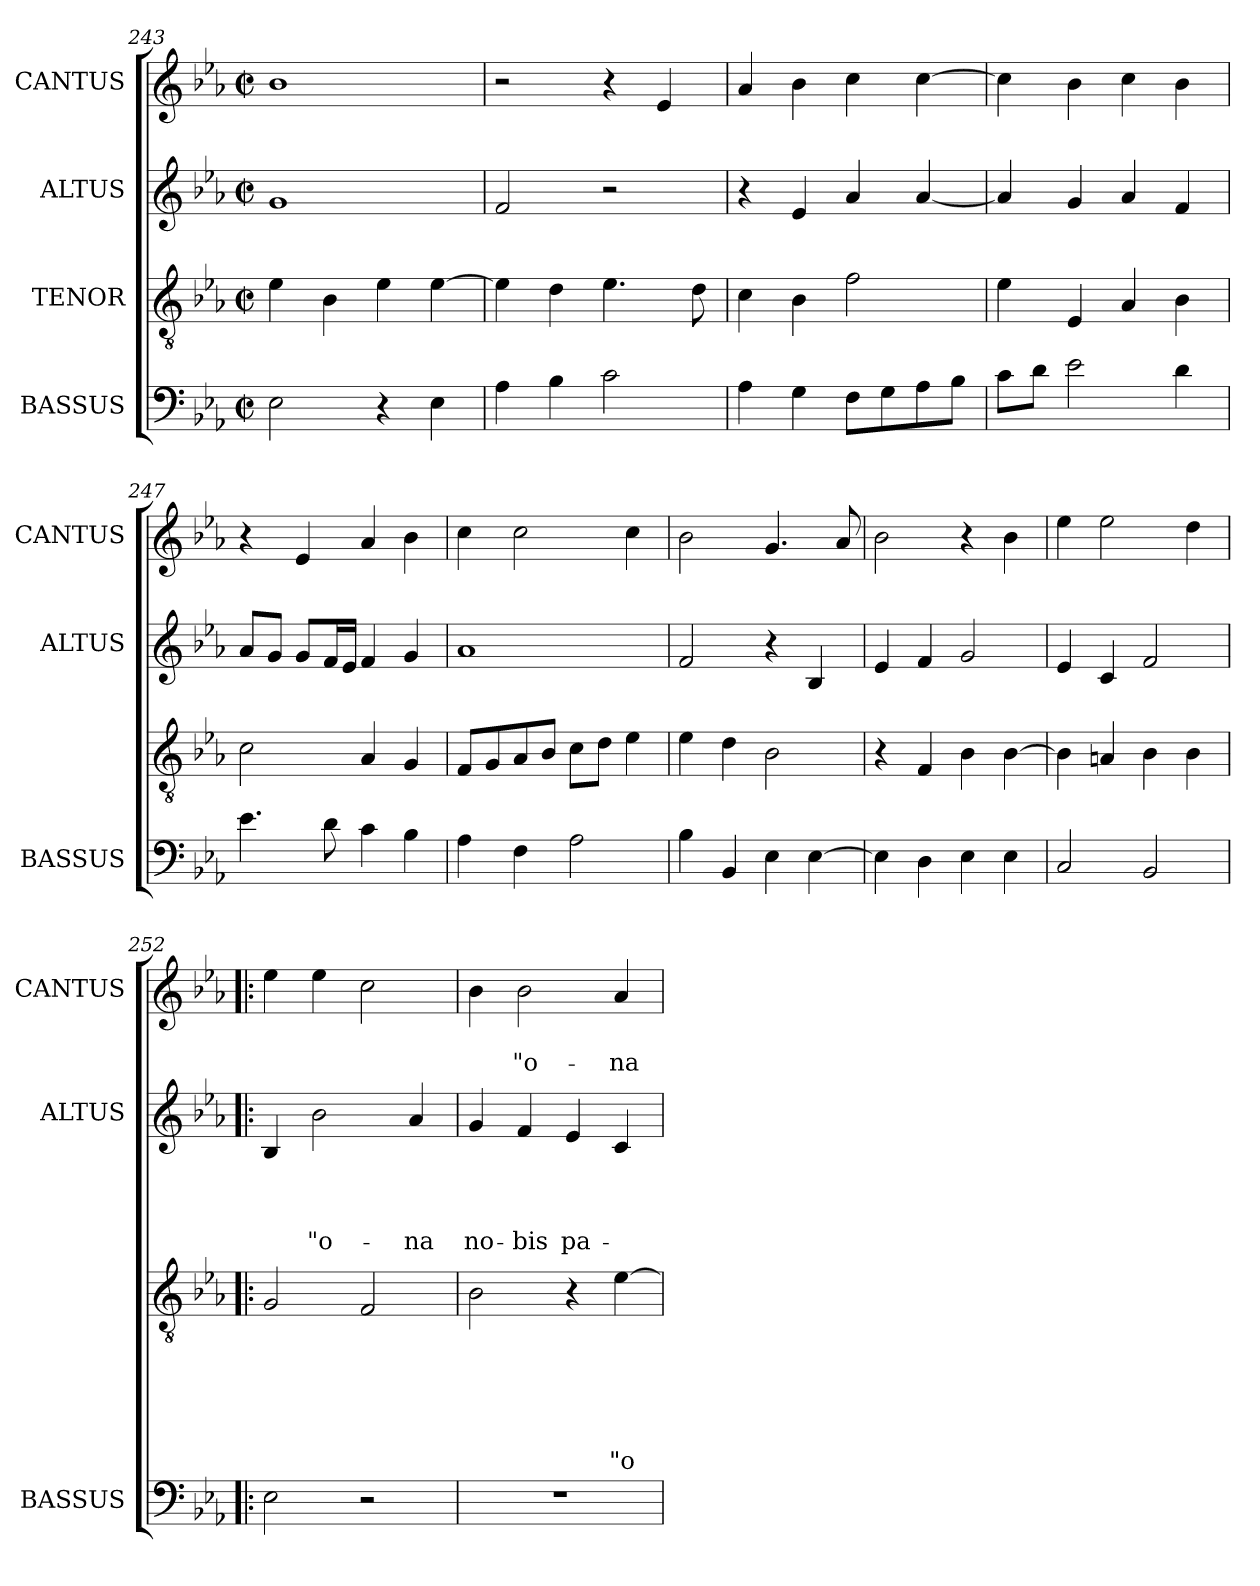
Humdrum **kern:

**kern	**kern	**text	**text	**text	**text	**text	**text	**kern	**text	**text	**text	**text	**kern	**text	**text
*part4	*part3	*part3	*part3	*part3	*part3	*part3	*part3	*part2	*part2	*part2	*part2	*part2	*part1	*part1	*part1
*staff4	*staff3	*staff3	*staff3	*staff3	*staff3	*staff3	*staff3	*staff2	*staff2	*staff2	*staff2	*staff2	*staff1	*staff1	*staff1
*I"BASSUS	*I"TENOR	*	*	*	*	*	*	*I"ALTUS	*	*	*	*	*I"CANTUS	*	*
*I'BASSUS	*	*	*	*	*	*	*	*I'ALTUS	*	*	*	*	*I'CANTUS	*	*
!!LO:LB:g=z
*clefF4	*clefGv2	*	*	*	*	*	*	*clefG2	*	*	*	*	*clefG2	*	*
*k[b-e-a-]	*k[b-e-a-]	*	*	*	*	*	*	*k[b-e-a-]	*	*	*	*	*k[b-e-a-]	*	*
*E-:	*E-:	*	*	*	*	*	*	*E-:	*	*	*	*	*E-:	*	*
*M2/2	*M2/2	*	*	*	*	*	*	*M2/2	*	*	*	*	*M2/2	*	*
*met(c|)	*met(c|)	*	*	*	*	*	*	*met(c|)	*	*	*	*	*met(c|)	*	*
=243	=243	=243	=243	=243	=243	=243	=243	=243	=243	=243	=243	=243	=243	=243	=243
2E-\	4e-\	.	.	.	.	.	.	1g	.	.	.	.	1b-	.	.
.	4B-\	.	.	.	.	.	.	.	.	.	.	.	.	.	.
4r	4e-\	.	.	.	.	.	.	.	.	.	.	.	.	.	.
4E-\	[>4e-\	.	.	.	.	.	.	.	.	.	.	.	.	.	.
=244	=244	=244	=244	=244	=244	=244	=244	=244	=244	=244	=244	=244	=244	=244	=244
4A-\	4e-\]	.	.	.	.	.	.	2f/	.	.	.	.	2r	.	.
4B-\	4d\	.	.	.	.	.	.	.	.	.	.	.	.	.	.
2c\	4.e-\	.	.	.	.	.	.	2r	.	.	.	.	4r	.	.
.	.	.	.	.	.	.	.	.	.	.	.	.	4e-/	.	.
.	8d\	.	.	.	.	.	.	.	.	.	.	.	.	.	.
=245	=245	=245	=245	=245	=245	=245	=245	=245	=245	=245	=245	=245	=245	=245	=245
4A-\	4c\	.	.	.	.	.	.	4r	.	.	.	.	4a-/	.	.
4G\	4B-\	.	.	.	.	.	.	4e-/	.	.	.	.	4b-\	.	.
8F\L	2f\	.	.	.	.	.	.	4a-/	.	.	.	.	4cc\	.	.
8G\	.	.	.	.	.	.	.	.	.	.	.	.	.	.	.
8A-\	.	.	.	.	.	.	.	[<4a-/	.	.	.	.	[>4cc\	.	.
8B-\J	.	.	.	.	.	.	.	.	.	.	.	.	.	.	.
=246	=246	=246	=246	=246	=246	=246	=246	=246	=246	=246	=246	=246	=246	=246	=246
8c\L	4e-\	.	.	.	.	.	.	4a-/]	.	.	.	.	4cc\]	.	.
8d\J	.	.	.	.	.	.	.	.	.	.	.	.	.	.	.
2e-\	4E-/	.	.	.	.	.	.	4g/	.	.	.	.	4b-\	.	.
.	4A-/	.	.	.	.	.	.	4a-/	.	.	.	.	4cc\	.	.
4d\	4B-\	.	.	.	.	.	.	4f/	.	.	.	.	4b-\	.	.
=247	=247	=247	=247	=247	=247	=247	=247	=247	=247	=247	=247	=247	=247	=247	=247
4.e-\	2c\	.	.	.	.	.	.	8a-/L	.	.	.	.	4r	.	.
.	.	.	.	.	.	.	.	8g/J	.	.	.	.	.	.	.
.	.	.	.	.	.	.	.	8g/L	.	.	.	.	4e-/	.	.
8d\	.	.	.	.	.	.	.	16f/L	.	.	.	.	.	.	.
.	.	.	.	.	.	.	.	16e-/JJ	.	.	.	.	.	.	.
4c\	4A-/	.	.	.	.	.	.	4f/	.	.	.	.	4a-/	.	.
4B-\	4G/	.	.	.	.	.	.	4g/	.	.	.	.	4b-\	.	.
=248	=248	=248	=248	=248	=248	=248	=248	=248	=248	=248	=248	=248	=248	=248	=248
4A-\	8F/L	.	.	.	.	.	.	1a-	.	.	.	.	4cc\	.	.
.	8G/	.	.	.	.	.	.	.	.	.	.	.	.	.	.
4F\	8A-/	.	.	.	.	.	.	.	.	.	.	.	2cc\	.	.
.	8B-/J	.	.	.	.	.	.	.	.	.	.	.	.	.	.
2A-\	8c\L	.	.	.	.	.	.	.	.	.	.	.	.	.	.
.	8d\J	.	.	.	.	.	.	.	.	.	.	.	.	.	.
.	4e-\	.	.	.	.	.	.	.	.	.	.	.	4cc\	.	.
!!LO:LB:g=z
=249	=249	=249	=249	=249	=249	=249	=249	=249	=249	=249	=249	=249	=249	=249	=249
4B-\	4e-\	.	.	.	.	.	.	2f/	.	.	.	.	2b-\	.	.
4BB-/	4d\	.	.	.	.	.	.	.	.	.	.	.	.	.	.
4E-\	2B-\	.	.	.	.	.	.	4r	.	.	.	.	4.g/	.	.
[>4E-\	.	.	.	.	.	.	.	4B-/	.	.	.	.	.	.	.
.	.	.	.	.	.	.	.	.	.	.	.	.	8a-/	.	.
=250	=250	=250	=250	=250	=250	=250	=250	=250	=250	=250	=250	=250	=250	=250	=250
4E-\]	4r	.	.	.	.	.	.	4e-/	.	.	.	.	2b-\	.	.
4D\	4F/	.	.	.	.	.	.	4f/	.	.	.	.	.	.	.
4E-\	4B-\	.	.	.	.	.	.	2g/	.	.	.	.	4r	.	.
4E-\	[>4B-\	.	.	.	.	.	.	.	.	.	.	.	4b-\	.	.
=251	=251	=251	=251	=251	=251	=251	=251	=251	=251	=251	=251	=251	=251	=251	=251
2C/	4B-\]	.	.	.	.	.	.	4e-/	.	.	.	.	4ee-\	.	.
.	4An/	.	.	.	.	.	.	4c/	.	.	.	.	2ee-\	.	.
2BB-/	4B-\	.	.	.	.	.	.	2f/	.	.	.	.	.	.	.
.	4B-\	.	.	.	.	.	.	.	.	.	.	.	4dd\	.	.
=252!|:	=252!|:	=252!|:	=252!|:	=252!|:	=252!|:	=252!|:	=252!|:	=252!|:	=252!|:	=252!|:	=252!|:	=252!|:	=252!|:	=252!|:	=252!|:
2E-\	2G/	.	.	.	.	.	.	4B-/	.	.	.	.	4ee-\	.	.
!	!	!	!	!	!	!	!	!	!	!	!	!LO:LY:b	!	!	!
.	.	.	.	.	.	.	.	2b-\	.	.	.	"o-	4ee-\	.	.
2r	2F/	.	.	.	.	.	.	.	.	.	.	.	2cc\	.	.
!	!	!	!	!	!	!	!	!	!	!	!	!LO:LY:b	!	!	!
.	.	.	.	.	.	.	.	4a-/	.	.	.	-na	.	.	.
=253	=253	=253	=253	=253	=253	=253	=253	=253	=253	=253	=253	=253	=253	=253	=253
!	!	!	!	!	!	!	!	!	!	!	!	!LO:LY:b	!	!	!
1r	2B-\	.	.	.	.	.	.	4g/	.	.	.	no-	4b-\	.	.
!	!	!	!	!	!	!	!	!	!	!	!	!LO:LY:b	!	!	!LO:LY:b
.	.	.	.	.	.	.	.	4f/	.	.	.	-bis	2b-\	.	"o-
!	!	!	!	!	!	!	!	!	!	!	!	!LO:LY:b	!	!	!
.	4r	.	.	.	.	.	.	4e-/	.	.	.	pa-	.	.	.
!	!	!	!	!	!	!	!LO:LY:b	!	!	!	!	!	!	!	!LO:LY:b
.	[>4e-\	.	.	.	.	.	"o-	4c/	.	.	.	.	4a-/	.	-na
=	=	=	=	=	=	=	=	=	=	=	=	=	=	=	=
*-	*-	*-	*-	*-	*-	*-	*-	*-	*-	*-	*-	*-	*-	*-	*-
